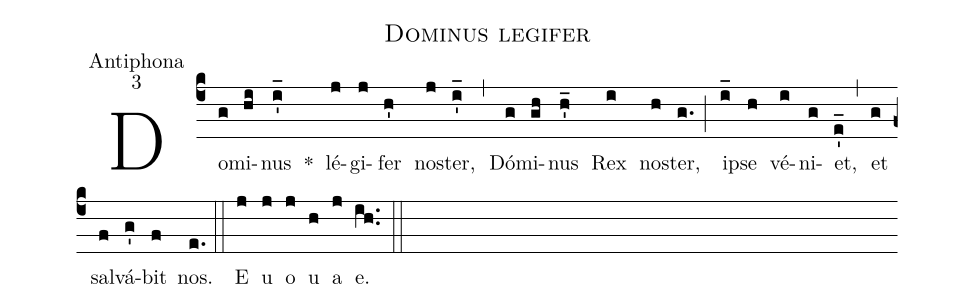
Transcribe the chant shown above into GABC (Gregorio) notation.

name:Dominus legifer;
office-part:Antiphona;
mode:3;
%%
(c4) Do(g)mi(hi)nus(i'_) *() lé(j)gi(j)fer(h') no(j)ster,(i'_) (,) Dó(g)mi(gh)nus(h'_) Rex(i) no(h)ster,(g.) (;) i(i_)pse(h) vé(i)ni(g)et,(e'_) (,) et(g) sal(f)vá(g')bit(f) nos.(e.) (::) <eu>E(j) u(j) o(j) u(h) a(j) e.</eu>(ih..) (::)
